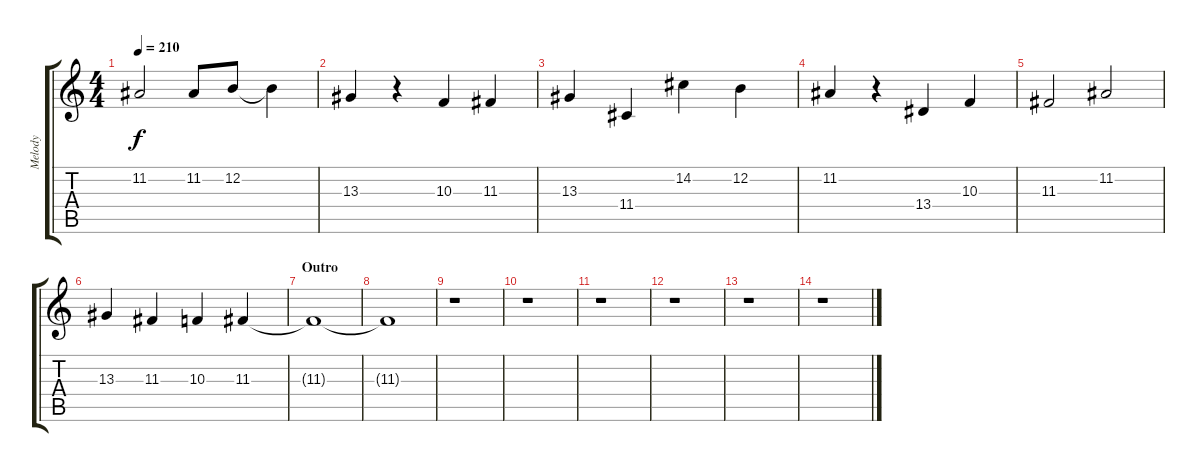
\track ("Melody" "Melody") {instrument harmonica}
\staff {score tabs}
\tuning (E4 B3 G3 D3 A2 E2) {hide}
\ts (4 4)
\tempo 210
\clef g2
\ks c
11.2.2{dy f} 11.2.8 12.2.8 12.2{t}.4 |
13.3.4 r.4 10.3.4 11.3.4 |
13.3.4 11.4.4 14.2.4 12.2.4 |
11.2.4 r.4 13.4.4 10.3.4 |
11.3.2 11.2.2 |
13.3.4 11.3.4 10.3.4 11.3.4 |
\section ("" "Outro")
11.3{t}.1 |
11.3{t}.1 |
r.1 |
r.1 |
r.1 |
r.1 |
r.1 |
r.1
